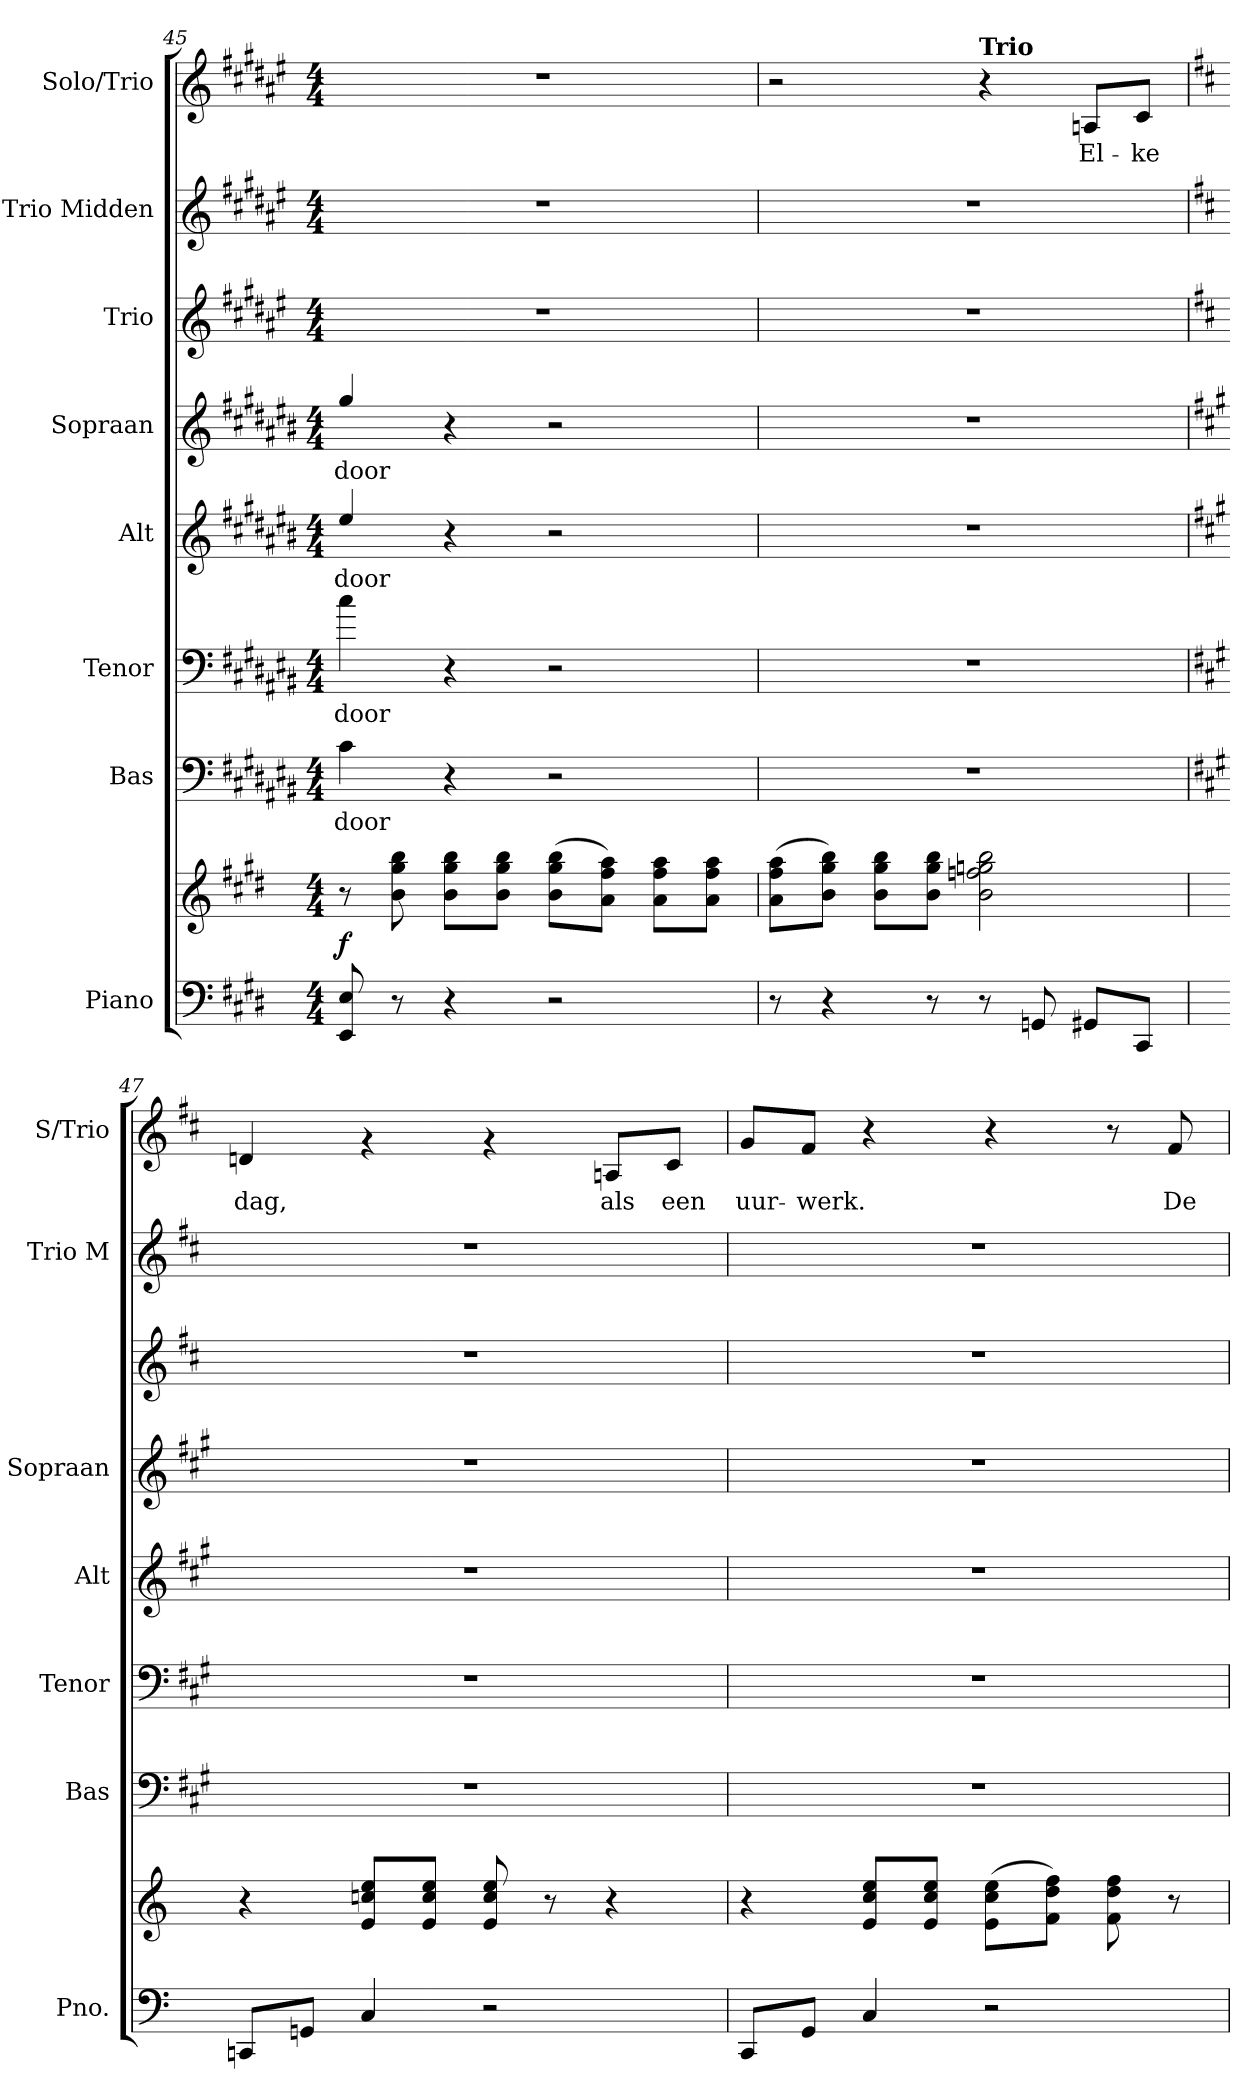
**kern	**kern	**dynam	**kern	**text	**kern	**text	**kern	**text	**kern	**text	**kern	**kern	**kern	**text
*part8	*part8	*part8	*part7	*part7	*part6	*part6	*part5	*part5	*part4	*part4	*part3	*part2	*part1	*part1
*staff9	*staff8	*staff8/9	*staff7	*staff7	*staff6	*staff6	*staff5	*staff5	*staff4	*staff4	*staff3	*staff2	*staff1	*staff1
*I"Piano	*	*	*I"Bas	*	*I"Tenor	*	*I"Alt	*	*I"Sopraan	*	*I"Trio	*I"Trio Midden	*I"Solo/Trio	*
*I'Pno.	*	*	*I'Bas	*	*I'Tenor	*	*I'Alt	*	*I'Sopraan	*	*	*I'Trio M	*I'S/Trio	*
*clefF4	*clefG2	*	*clefF4	*	*clefF4	*	*clefG2	*	*clefG2	*	*clefG2	*clefG2	*clefG2	*
*	*	*	*ITrd5c9	*	*ITrd5c9	*	*ITrd5c9	*	*ITrd5c9	*	*ITrd1c2	*ITrd1c2	*ITrd1c2	*
*k[f#c#g#d#]	*k[f#c#g#d#]	*	*k[f#c#g#d#]	*	*k[f#c#g#d#]	*	*k[f#c#g#d#]	*	*k[f#c#g#d#]	*	*k[f#c#g#d#]	*k[f#c#g#d#]	*k[f#c#g#d#]	*
*M4/4	*M4/4	*	*M4/4	*	*M4/4	*	*M4/4	*	*M4/4	*	*M4/4	*M4/4	*M4/4	*
=45	=45	=45	=45	=45	=45	=45	=45	=45	=45	=45	=45	=45	=45	=45
!	!	!LO:DY:a=2	!	!LO:LY:b	!	!LO:LY:b	!	!LO:LY:b	!	!LO:LY:b	!	!	!	!
8EE/ 8E/	8r	f	4E\	door	4e\	door	4g#/	door	4b/	door	1r	1r	1r	.
8r	8b\ 8gg#\ 8bb\	.	.	.	.	.	.	.	.	.	.	.	.	.
4r	8b\ 8gg#\ 8bb\L	.	4r	.	4r	.	4r	.	4r	.	.	.	.	.
.	8b\ 8gg#\ 8bb\J	.	.	.	.	.	.	.	.	.	.	.	.	.
2r	(>8b\ 8gg#\ 8bb\L	.	2r	.	2r	.	2r	.	2r	.	.	.	.	.
.	8a\ 8ff#\ 8aa\J)	.	.	.	.	.	.	.	.	.	.	.	.	.
.	8a\ 8ff#\ 8aa\L	.	.	.	.	.	.	.	.	.	.	.	.	.
.	8a\ 8ff#\ 8aa\J	.	.	.	.	.	.	.	.	.	.	.	.	.
=46	=46	=46	=46	=46	=46	=46	=46	=46	=46	=46	=46	=46	=46	=46
8r	(>8a\ 8ff#\ 8aa\L	.	1r	.	1r	.	1r	.	1r	.	1r	1r	2r	.
4r	8b\ 8gg#\ 8bb\J)	.	.	.	.	.	.	.	.	.	.	.	.	.
.	8b\ 8gg#\ 8bb\L	.	.	.	.	.	.	.	.	.	.	.	.	.
8r	8b\ 8gg#\ 8bb\J	.	.	.	.	.	.	.	.	.	.	.	.	.
!	!	!	!	!	!	!	!	!	!	!	!	!	!LO:TX:a:B:t=Trio	!
8r	2b\ 2ffn\ 2ggn\ 2bb\	.	.	.	.	.	.	.	.	.	.	.	4r	.
8GGn/	.	.	.	.	.	.	.	.	.	.	.	.	.	.
!	!	!	!	!	!	!	!	!	!	!	!	!	!	!LO:LY:b
8GG#X/L	.	.	.	.	.	.	.	.	.	.	.	.	8Gn/L	El-
!	!	!	!	!	!	!	!	!	!	!	!	!	!	!LO:LY:b
8CC#/J	.	.	.	.	.	.	.	.	.	.	.	.	8B/J	-ke
=47	=47	=47	=47	=47	=47	=47	=47	=47	=47	=47	=47	=47	=47	=47
*k[]	*k[]	*	*k[]	*	*k[]	*	*k[]	*	*k[]	*	*k[]	*k[]	*k[]	*
!	!	!	!	!	!	!	!	!	!	!	!	!	!	!LO:LY:b
8CCn/L	4r	.	1r	.	1r	.	1r	.	1r	.	1r	1r	4cn/	dag,
8GGn/J	.	.	.	.	.	.	.	.	.	.	.	.	.	.
4C/	8e/ 8ccn/ 8ee/L	.	.	.	.	.	.	.	.	.	.	.	4rg	.
.	8e/ 8cc/ 8ee/J	.	.	.	.	.	.	.	.	.	.	.	.	.
2r	8e/ 8cc/ 8ee/	.	.	.	.	.	.	.	.	.	.	.	4rg	.
.	8r	.	.	.	.	.	.	.	.	.	.	.	.	.
!	!	!	!	!	!	!	!	!	!	!	!	!	!	!LO:LY:b
.	4r	.	.	.	.	.	.	.	.	.	.	.	8Gn/L	als
!	!	!	!	!	!	!	!	!	!	!	!	!	!	!LO:LY:b
.	.	.	.	.	.	.	.	.	.	.	.	.	8B/J	een
!!LO:LB:g=z
=48	=48	=48	=48	=48	=48	=48	=48	=48	=48	=48	=48	=48	=48	=48
!	!	!	!	!	!	!	!	!	!	!	!	!	!	!LO:LY:b
8CC/L	4r	.	1r	.	1r	.	1r	.	1r	.	1r	1r	8f/L	uur-
!	!	!	!	!	!	!	!	!	!	!	!	!	!	!LO:LY:b
8GG/J	.	.	.	.	.	.	.	.	.	.	.	.	8e/J	-werk.
4C/	8e/ 8cc/ 8ee/L	.	.	.	.	.	.	.	.	.	.	.	4r	.
.	8e/ 8cc/ 8ee/J	.	.	.	.	.	.	.	.	.	.	.	.	.
2r	(>8e\ 8cc\ 8ee\L	.	.	.	.	.	.	.	.	.	.	.	4r	.
.	8f\ 8dd\ 8ff\J)	.	.	.	.	.	.	.	.	.	.	.	.	.
.	8f\ 8dd\ 8ff\	.	.	.	.	.	.	.	.	.	.	.	8r	.
!	!	!	!	!	!	!	!	!	!	!	!	!	!	!LO:LY:b
.	8r	.	.	.	.	.	.	.	.	.	.	.	8e/	De
=	=	=	=	=	=	=	=	=	=	=	=	=	=	=
*-	*-	*-	*-	*-	*-	*-	*-	*-	*-	*-	*-	*-	*-	*-
